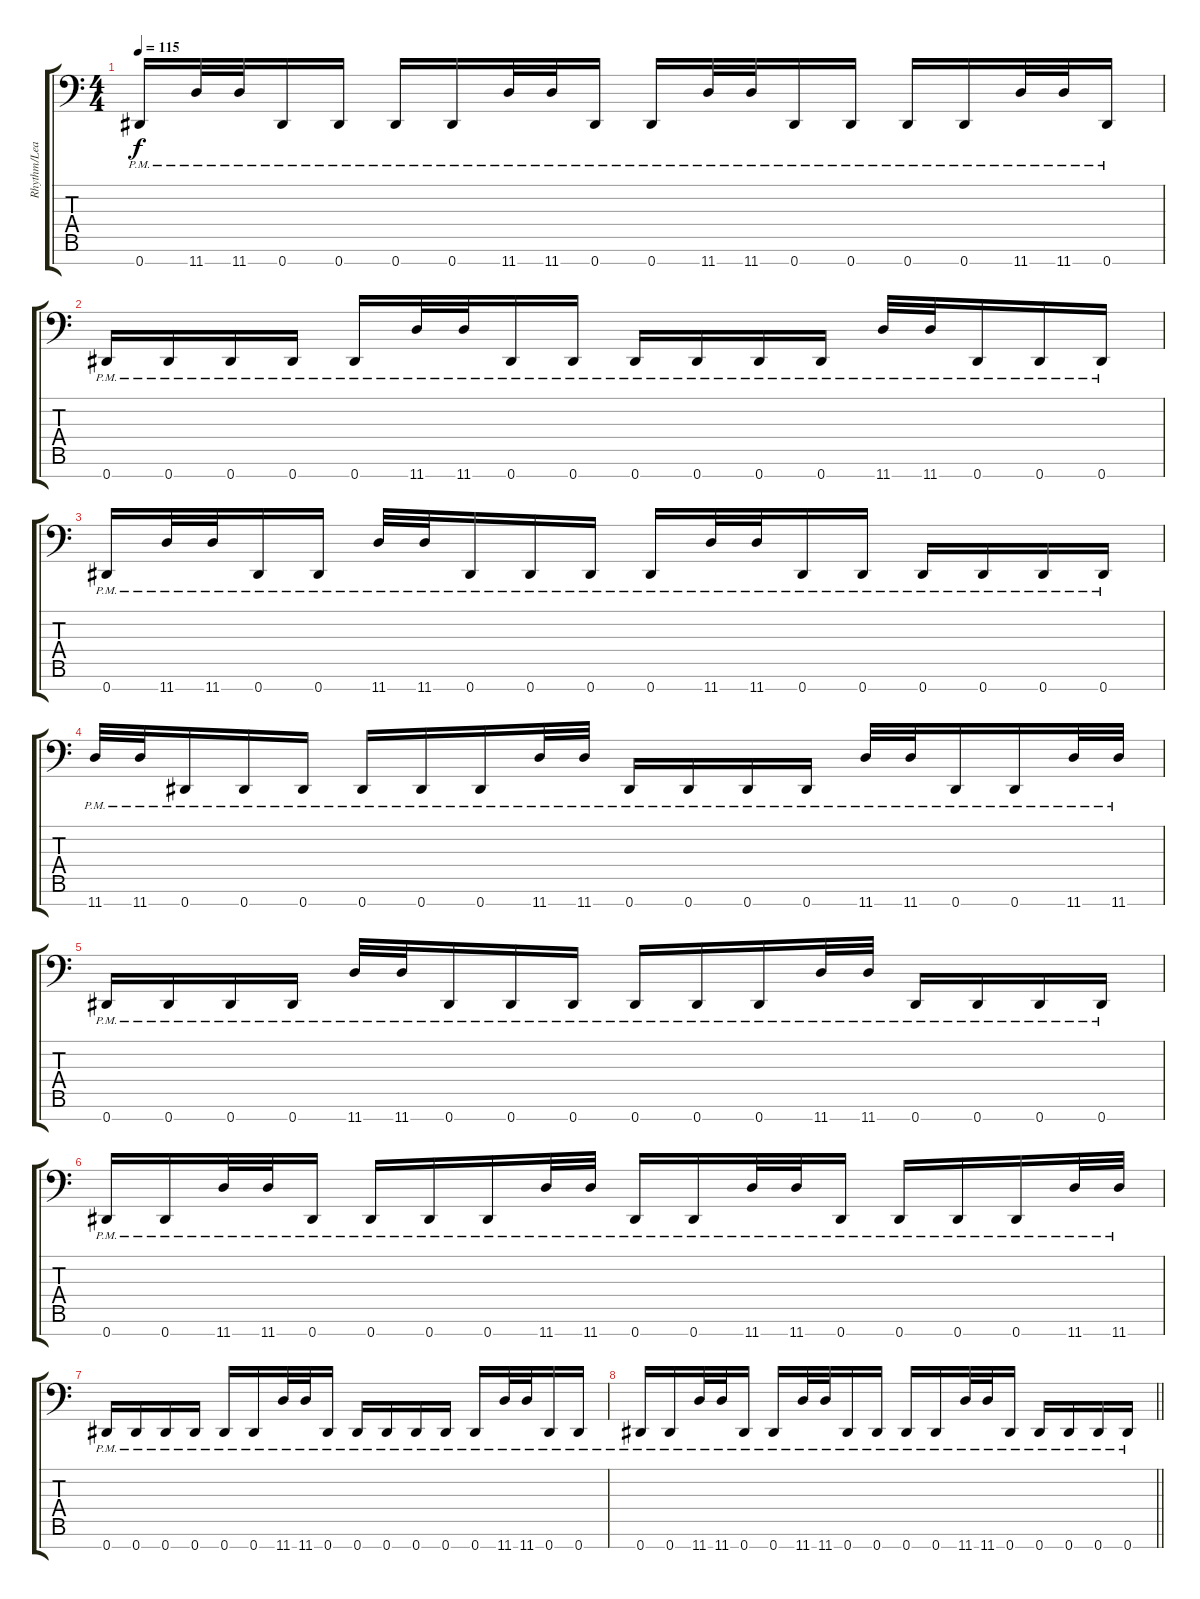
\track ("Rhythm/Lead" "Rhythm/Lea") {instrument distortionguitar}
\staff {score tabs}
\tuning (Ab3 Eb3 B2 Gb2 Db2 Ab1 Eb1) {hide}
\ts (4 4)
\tempo 115
\clef f4
\ks c
0.7{pm}.16{dy f} 11.7{pm}.32 11.7{pm}.32 0.7{pm}.16 0.7{pm}.16 0.7{pm}.16 0.7{pm}.16 11.7{pm}.32 11.7{pm}.32 0.7{pm}.16 0.7{pm}.16 11.7{pm}.32 11.7{pm}.32 0.7{pm}.16 0.7{pm}.16 0.7{pm}.16 0.7{pm}.16 11.7{pm}.32 11.7{pm}.32 0.7{pm}.16 |
0.7{pm}.16 0.7{pm}.16 0.7{pm}.16 0.7{pm}.16 0.7{pm}.16 11.7{pm}.32 11.7{pm}.32 0.7{pm}.16 0.7{pm}.16 0.7{pm}.16 0.7{pm}.16 0.7{pm}.16 0.7{pm}.16 11.7{pm}.32 11.7{pm}.32 0.7{pm}.16 0.7{pm}.16 0.7{pm}.16 |
0.7{pm}.16 11.7{pm}.32 11.7{pm}.32 0.7{pm}.16 0.7{pm}.16 11.7{pm}.32 11.7{pm}.32 0.7{pm}.16 0.7{pm}.16 0.7{pm}.16 0.7{pm}.16 11.7{pm}.32 11.7{pm}.32 0.7{pm}.16 0.7{pm}.16 0.7{pm}.16 0.7{pm}.16 0.7{pm}.16 0.7{pm}.16 |
11.7{pm}.32 11.7{pm}.32 0.7{pm}.16 0.7{pm}.16 0.7{pm}.16 0.7{pm}.16 0.7{pm}.16 0.7{pm}.16 11.7{pm}.32 11.7{pm}.32 0.7{pm}.16 0.7{pm}.16 0.7{pm}.16 0.7{pm}.16 11.7{pm}.32 11.7{pm}.32 0.7{pm}.16 0.7{pm}.16 11.7{pm}.32 11.7{pm}.32 |
0.7{pm}.16 0.7{pm}.16 0.7{pm}.16 0.7{pm}.16 11.7{pm}.32 11.7{pm}.32 0.7{pm}.16 0.7{pm}.16 0.7{pm}.16 0.7{pm}.16 0.7{pm}.16 0.7{pm}.16 11.7{pm}.32 11.7{pm}.32 0.7{pm}.16 0.7{pm}.16 0.7{pm}.16 0.7{pm}.16 |
0.7{pm}.16 0.7{pm}.16 11.7{pm}.32 11.7{pm}.32 0.7{pm}.16 0.7{pm}.16 0.7{pm}.16 0.7{pm}.16 11.7{pm}.32 11.7{pm}.32 0.7{pm}.16 0.7{pm}.16 11.7{pm}.32 11.7{pm}.32 0.7{pm}.16 0.7{pm}.16 0.7{pm}.16 0.7{pm}.16 11.7{pm}.32 11.7{pm}.32 |
0.7{pm}.16 0.7{pm}.16 0.7{pm}.16 0.7{pm}.16 0.7{pm}.16 0.7{pm}.16 11.7{pm}.32 11.7{pm}.32 0.7{pm}.16 0.7{pm}.16 0.7{pm}.16 0.7{pm}.16 0.7{pm}.16 0.7{pm}.16 11.7{pm}.32 11.7{pm}.32 0.7{pm}.16 0.7{pm}.16 |
\barLineRight lightlight
0.7{pm}.16 0.7{pm}.16 11.7{pm}.32 11.7{pm}.32 0.7{pm}.16 0.7{pm}.16 11.7{pm}.32 11.7{pm}.32 0.7{pm}.16 0.7{pm}.16 0.7{pm}.16 0.7{pm}.16 11.7{pm}.32 11.7{pm}.32 0.7{pm}.16 0.7{pm}.16 0.7{pm}.16 0.7{pm}.16 0.7{pm}.16
